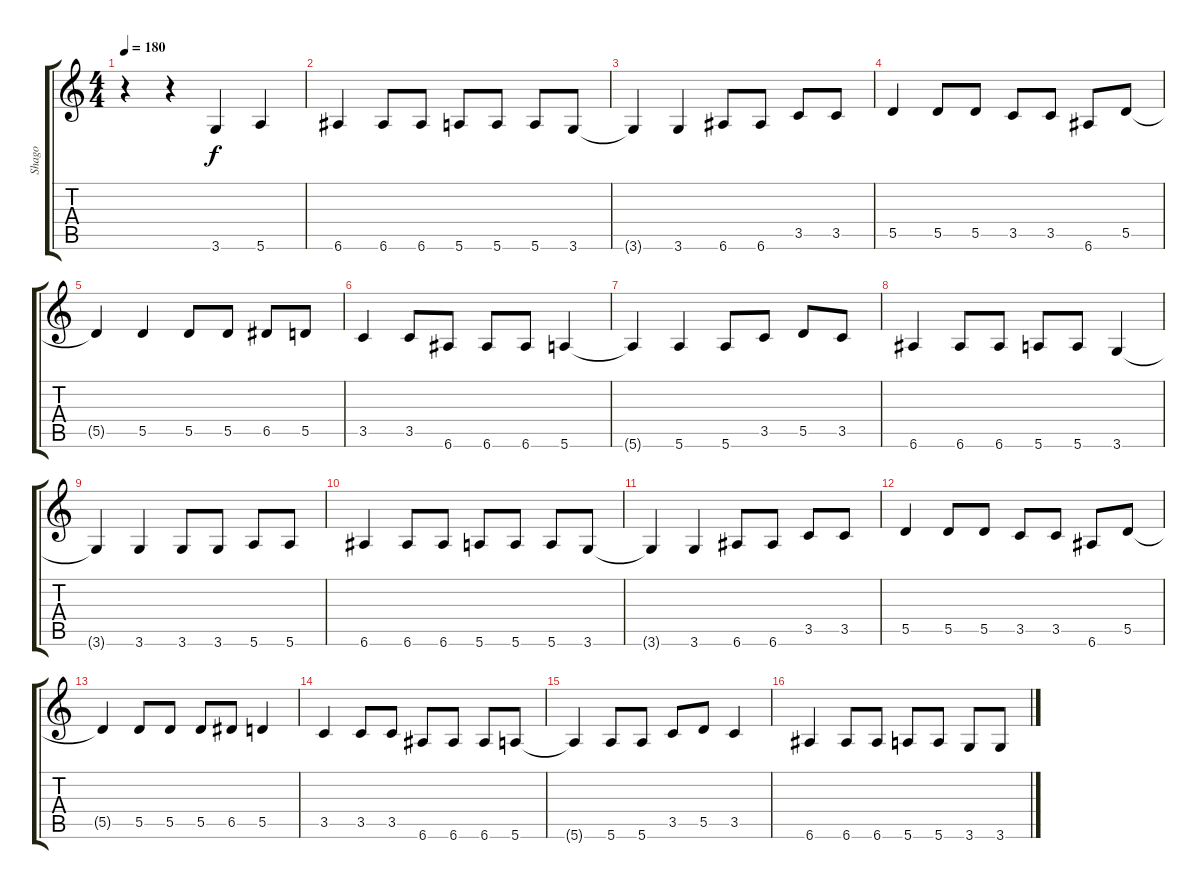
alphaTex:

\track ("Shago" "Shago") {instrument distortionguitar}
\staff {score tabs}
\tuning (E4 B3 G3 D3 A2 E2) {hide}
\ts (4 4)
\tempo 180
\clef g2
\ks c
r.4{dy f instrument distortionguitar} r.4 3.6.4 5.6.4 |
6.6.4 6.6.8 6.6.8 5.6.8 5.6.8 5.6.8 3.6.8 |
3.6{t}.4 3.6.4 6.6.8 6.6.8 3.5.8 3.5.8 |
5.5.4 5.5.8 5.5.8 3.5.8 3.5.8 6.6.8 5.5.8 |
5.5{t}.4 5.5.4 5.5.8 5.5.8 6.5.8 5.5.8 |
3.5.4 3.5.8 6.6.8 6.6.8 6.6.8 5.6.4 |
5.6{t}.4 5.6.4 5.6.8 3.5.8 5.5.8 3.5.8 |
6.6.4 6.6.8 6.6.8 5.6.8 5.6.8 3.6.4 |
3.6{t}.4 3.6.4 3.6.8 3.6.8 5.6.8 5.6.8 |
6.6.4 6.6.8 6.6.8 5.6.8 5.6.8 5.6.8 3.6.8 |
3.6{t}.4 3.6.4 6.6.8 6.6.8 3.5.8 3.5.8 |
5.5.4 5.5.8 5.5.8 3.5.8 3.5.8 6.6.8 5.5.8 |
5.5{t}.4 5.5.8 5.5.8 5.5.8 6.5.8 5.5.4 |
3.5.4 3.5.8 3.5.8 6.6.8 6.6.8 6.6.8 5.6.8 |
5.6{t}.4 5.6.8 5.6.8 3.5.8 5.5.8 3.5.4 |
6.6.4 6.6.8 6.6.8 5.6.8 5.6.8 3.6.8 3.6.8
